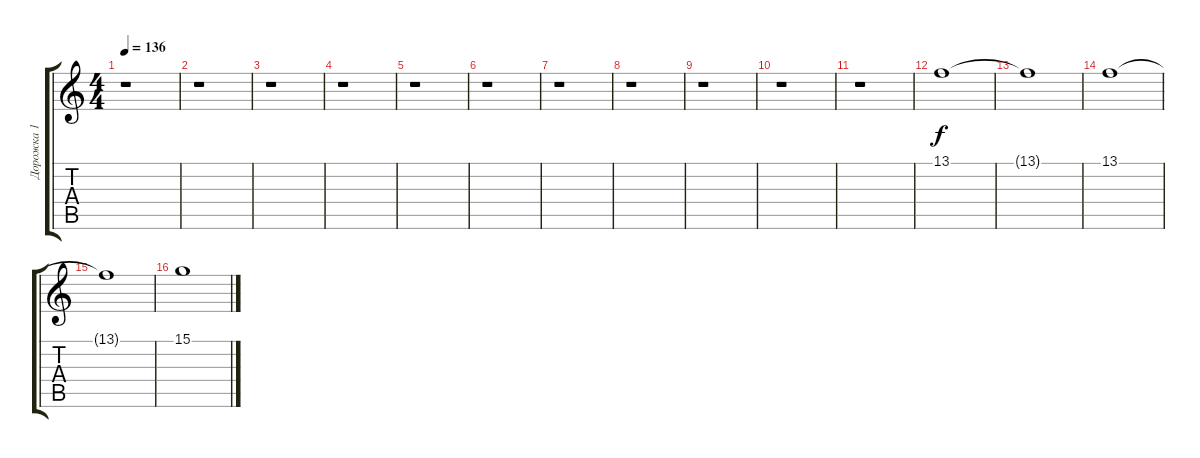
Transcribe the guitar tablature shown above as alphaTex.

\track ("Дорожка 1" "Дорожка 1") {instrument stringensemble1}
\staff {score tabs}
\tuning (E4 B3 G3 D3 A2 E2) {hide}
\ts (4 4)
\tempo 136
\clef g2
\ks c
r.1{dy ppp} |
r.1 |
r.1 |
r.1 |
r.1 |
r.1 |
r.1 |
r.1 |
r.1 |
r.1 |
r.1 |
13.1.1{dy f} |
13.1{t}.1 |
13.1.1 |
13.1{t}.1 |
15.1.1
